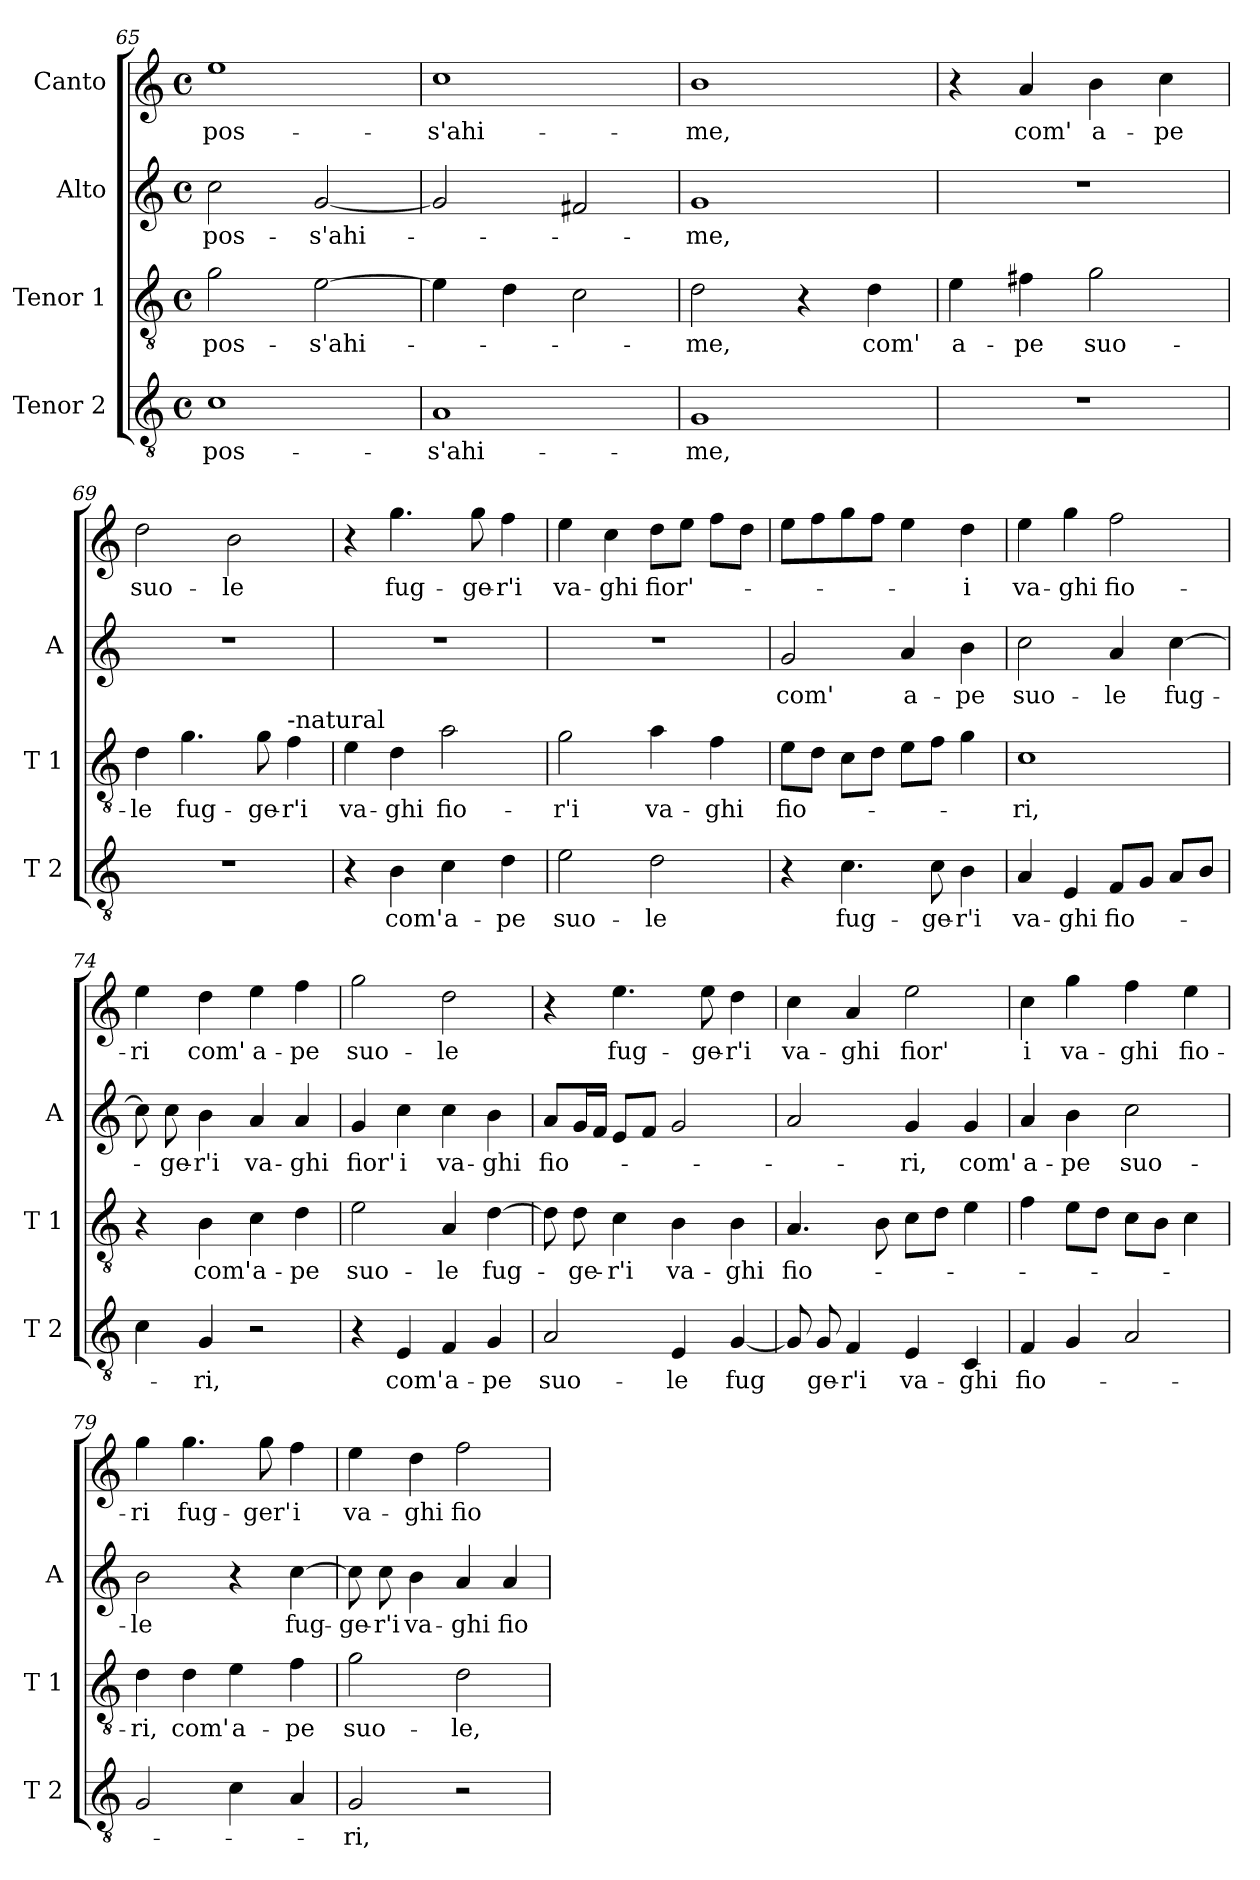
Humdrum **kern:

**kern	**text	**kern	**text	**kern	**text	**kern	**text
*part4	*part4	*part3	*part3	*part2	*part2	*part1	*part1
*staff4	*staff4	*staff3	*staff3	*staff2	*staff2	*staff1	*staff1
*I"Tenor 2	*	*I"Tenor 1	*	*I"Alto	*	*I"Canto	*
*I'T 2	*	*I'T 1	*	*I'A	*	*	*
*clefGv2	*	*clefGv2	*	*clefG2	*	*clefG2	*
*k[]	*	*k[]	*	*k[]	*	*k[]	*
*C:	*	*C:	*	*C:	*	*C:	*
*M4/4	*	*M4/4	*	*M4/4	*	*M4/4	*
*met(c)	*	*met(c)	*	*met(c)	*	*met(c)	*
=65	=65	=65	=65	=65	=65	=65	=65
!	!LO:LY:b	!	!LO:LY:b	!	!LO:LY:b	!	!LO:LY:b
1c	pos-	2g\	pos-	2cc\	pos-	1ee	pos-
!	!	!	!LO:LY:b	!	!LO:LY:b	!	!
.	.	[2e\	-s'ahi-	[2g/	-s'ahi-	.	.
=66	=66	=66	=66	=66	=66	=66	=66
!	!LO:LY:b	!	!	!	!	!	!LO:LY:b
1A	-s'ahi-	4e\]	.	2g/]	.	1cc	-s'ahi-
.	.	4d\	.	.	.	.	.
.	.	2c\	.	2f#X/	.	.	.
!!LO:LB:g=z
=67	=67	=67	=67	=67	=67	=67	=67
!	!LO:LY:b	!	!LO:LY:b	!	!LO:LY:b	!	!LO:LY:b
1G	-me,	2d\	-me,	1g	-me,	1b	-me,
.	.	4r	.	.	.	.	.
!	!	!	!LO:LY:b	!	!	!	!
.	.	4d\	com'	.	.	.	.
=68	=68	=68	=68	=68	=68	=68	=68
!	!	!	!LO:LY:b	!	!	!	!
1r	.	4e\	a-	1r	.	4r	.
!	!	!	!LO:LY:b	!	!	!	!LO:LY:b
.	.	4f#X\	-pe	.	.	4a/	com'
!	!	!	!LO:LY:b	!	!	!	!LO:LY:b
.	.	2g\	suo-	.	.	4b\	a-
!	!	!	!	!	!	!	!LO:LY:b
.	.	.	.	.	.	4cc\	-pe
=69	=69	=69	=69	=69	=69	=69	=69
!	!	!	!LO:LY:b	!	!	!	!LO:LY:b
1r	.	4d\	-le	1r	.	2dd\	suo-
!	!	!	!LO:LY:b	!	!	!	!
.	.	4.g\	fug-	.	.	.	.
!	!	!	!	!	!	!	!LO:LY:b
.	.	.	.	.	.	2b\	-le
!	!	!	!LO:LY:b	!	!	!	!
.	.	8g\	-ge-	.	.	.	.
!	!	!LO:TX:a:t=-natural	!	!	!	!	!
!	!	!	!LO:LY:b	!	!	!	!
.	.	4f\	-r'i	.	.	.	.
=70	=70	=70	=70	=70	=70	=70	=70
!	!	!	!LO:LY:b	!	!	!	!
4r	.	4e\	va-	1r	.	4r	.
!	!LO:LY:b	!	!LO:LY:b	!	!	!	!LO:LY:b
4B\	com'	4d\	-ghi	.	.	4.gg\	fug-
!	!LO:LY:b	!	!LO:LY:b	!	!	!	!
4c\	a-	2a\	fio-	.	.	.	.
!	!	!	!	!	!	!	!LO:LY:b
.	.	.	.	.	.	8gg\	-ge-
!	!LO:LY:b	!	!	!	!	!	!LO:LY:b
4d\	-pe	.	.	.	.	4ff\	-r'i
=71	=71	=71	=71	=71	=71	=71	=71
!	!LO:LY:b	!	!LO:LY:b	!	!	!	!LO:LY:b
2e\	suo-	2g\	-r'i	1r	.	4ee\	va-
!	!	!	!	!	!	!	!LO:LY:b
.	.	.	.	.	.	4cc\	-ghi
!	!LO:LY:b	!	!LO:LY:b	!	!	!	!LO:LY:b
2d\	-le	4a\	va-	.	.	8dd\L	fior'-
.	.	.	.	.	.	8ee\J	.
!	!	!	!LO:LY:b	!	!	!	!
.	.	4f\	-ghi	.	.	8ff\L	.
.	.	.	.	.	.	8dd\J	.
=72	=72	=72	=72	=72	=72	=72	=72
!	!	!	!LO:LY:b	!	!LO:LY:b	!	!
4r	.	8e\L	fio-	2g/	com'	8ee\L	.
.	.	8d\J	.	.	.	8ff\	.
!	!LO:LY:b	!	!	!	!	!	!
4.c\	fug-	8c\L	.	.	.	8gg\	.
.	.	8d\J	.	.	.	8ff\J	.
!	!	!	!	!	!LO:LY:b	!	!
.	.	8e\L	.	4a/	a-	4ee\	.
!	!LO:LY:b	!	!	!	!	!	!
8c\	-ge-	8f\J	.	.	.	.	.
!	!LO:LY:b	!	!	!	!LO:LY:b	!	!LO:LY:b
4B\	-r'i	4g\	.	4b\	-pe	4dd\	-i
!!LO:PB:g=z
=73	=73	=73	=73	=73	=73	=73	=73
!	!LO:LY:b	!	!LO:LY:b	!	!LO:LY:b	!	!LO:LY:b
4A/	va-	1c	-ri,	2cc\	suo-	4ee\	va-
!	!LO:LY:b	!	!	!	!	!	!LO:LY:b
4E/	-ghi	.	.	.	.	4gg\	-ghi
!	!LO:LY:b	!	!	!	!LO:LY:b	!	!LO:LY:b
8F/L	fio-	.	.	4a/	-le	2ff\	fio-
8G/J	.	.	.	.	.	.	.
!	!	!	!	!	!LO:LY:b	!	!
8A/L	.	.	.	[4cc\	fug-	.	.
8B/J	.	.	.	.	.	.	.
=74	=74	=74	=74	=74	=74	=74	=74
!	!	!	!	!	!	!	!LO:LY:b
4c\	.	4r	.	8cc\]	.	4ee\	-ri
!	!	!	!	!	!LO:LY:b	!	!
.	.	.	.	8cc\	-ge-	.	.
!	!LO:LY:b	!	!LO:LY:b	!	!LO:LY:b	!	!LO:LY:b
4G/	-ri,	4B\	com'	4b\	-r'i	4dd\	com'
!	!	!	!LO:LY:b	!	!LO:LY:b	!	!LO:LY:b
2r	.	4c\	a-	4a/	va-	4ee\	a-
!	!	!	!LO:LY:b	!	!LO:LY:b	!	!LO:LY:b
.	.	4d\	-pe	4a/	-ghi	4ff\	-pe
=75	=75	=75	=75	=75	=75	=75	=75
!	!	!	!LO:LY:b	!	!LO:LY:b	!	!LO:LY:b
4r	.	2e\	suo-	4g/	fior'	2gg\	suo-
!	!LO:LY:b	!	!	!	!LO:LY:b	!	!
4E/	com'	.	.	4cc\	i	.	.
!	!LO:LY:b	!	!LO:LY:b	!	!LO:LY:b	!	!LO:LY:b
4F/	a-	4A/	-le	4cc\	va-	2dd\	-le
!	!LO:LY:b	!	!LO:LY:b	!	!LO:LY:b	!	!
4G/	-pe	[4d\	fug-	4b\	-ghi	.	.
=76	=76	=76	=76	=76	=76	=76	=76
!	!LO:LY:b	!	!	!	!LO:LY:b	!	!
2A/	suo-	8d\]	.	8a/L	fio-	4r	.
!	!	!	!LO:LY:b	!	!	!	!
.	.	8d\	-ge-	16g/L	.	.	.
.	.	.	.	16f/JJ	.	.	.
!	!	!	!LO:LY:b	!	!	!	!LO:LY:b
.	.	4c\	-r'i	8e/L	.	4.ee\	fug-
.	.	.	.	8f/J	.	.	.
!	!LO:LY:b	!	!LO:LY:b	!	!	!	!
4E/	-le	4B\	va-	2g/	.	.	.
!	!	!	!	!	!	!	!LO:LY:b
.	.	.	.	.	.	8ee\	-ge-
!	!LO:LY:b	!	!LO:LY:b	!	!	!	!LO:LY:b
[4G/	fug	4B\	-ghi	.	.	4dd\	-r'i
=77	=77	=77	=77	=77	=77	=77	=77
!	!	!	!LO:LY:b	!	!	!	!LO:LY:b
8G/]	.	4.A/	fio-	2a/	.	4cc\	va-
!	!LO:LY:b	!	!	!	!	!	!
8G/	ge-	.	.	.	.	.	.
!	!LO:LY:b	!	!	!	!	!	!LO:LY:b
4F/	-r'i	.	.	.	.	4a/	-ghi
.	.	8B\	.	.	.	.	.
!	!LO:LY:b	!	!	!	!LO:LY:b	!	!LO:LY:b
4E/	va-	8c\L	.	4g/	-ri,	2ee\	fior'
.	.	8d\J	.	.	.	.	.
!	!LO:LY:b	!	!	!	!LO:LY:b	!	!
4C/	-ghi	4e\	.	4g/	com'	.	.
!!LO:LB:g=z
=78	=78	=78	=78	=78	=78	=78	=78
!	!LO:LY:b	!	!	!	!LO:LY:b	!	!LO:LY:b
4F/	fio-	4f\	.	4a/	a-	4cc\	i
!	!	!	!	!	!LO:LY:b	!	!LO:LY:b
4G/	.	8e\L	.	4b\	-pe	4gg\	va-
.	.	8d\J	.	.	.	.	.
!	!	!	!	!	!LO:LY:b	!	!LO:LY:b
2A/	.	8c\L	.	2cc\	suo-	4ff\	-ghi
.	.	8B\J	.	.	.	.	.
!	!	!	!	!	!	!	!LO:LY:b
.	.	4c\	.	.	.	4ee\	fio-
=79	=79	=79	=79	=79	=79	=79	=79
!	!	!	!LO:LY:b	!	!LO:LY:b	!	!LO:LY:b
2G/	.	4d\	-ri,	2b\	-le	4gg\	-ri
!	!	!	!LO:LY:b	!	!	!	!LO:LY:b
.	.	4d\	com'	.	.	4.gg\	fug-
!	!	!	!LO:LY:b	!	!	!	!
4c\	.	4e\	a-	4r	.	.	.
!	!	!	!	!	!	!	!LO:LY:b
.	.	.	.	.	.	8gg\	-ger'
!	!	!	!LO:LY:b	!	!LO:LY:b	!	!LO:LY:b
4A/	.	4f\	-pe	[4cc\	fug-	4ff\	i
=80	=80	=80	=80	=80	=80	=80	=80
!	!LO:LY:b	!	!LO:LY:b	!	!LO:LY:b	!	!LO:LY:b
2G/	-ri,	2g\	suo-	8cc\]	-ge-	4ee\	va-
!	!	!	!	!	!LO:LY:b	!	!
.	.	.	.	8cc\	-r'i	.	.
!	!	!	!	!	!LO:LY:b	!	!LO:LY:b
.	.	.	.	4b\	va-	4dd\	-ghi
!	!	!	!LO:LY:b	!	!LO:LY:b	!	!LO:LY:b
2r	.	2d\	-le,	4a/	-ghi	2ff\	fio-
!	!	!	!	!	!LO:LY:b	!	!
.	.	.	.	4a/	fio-	.	.
=	=	=	=	=	=	=	=
*-	*-	*-	*-	*-	*-	*-	*-
